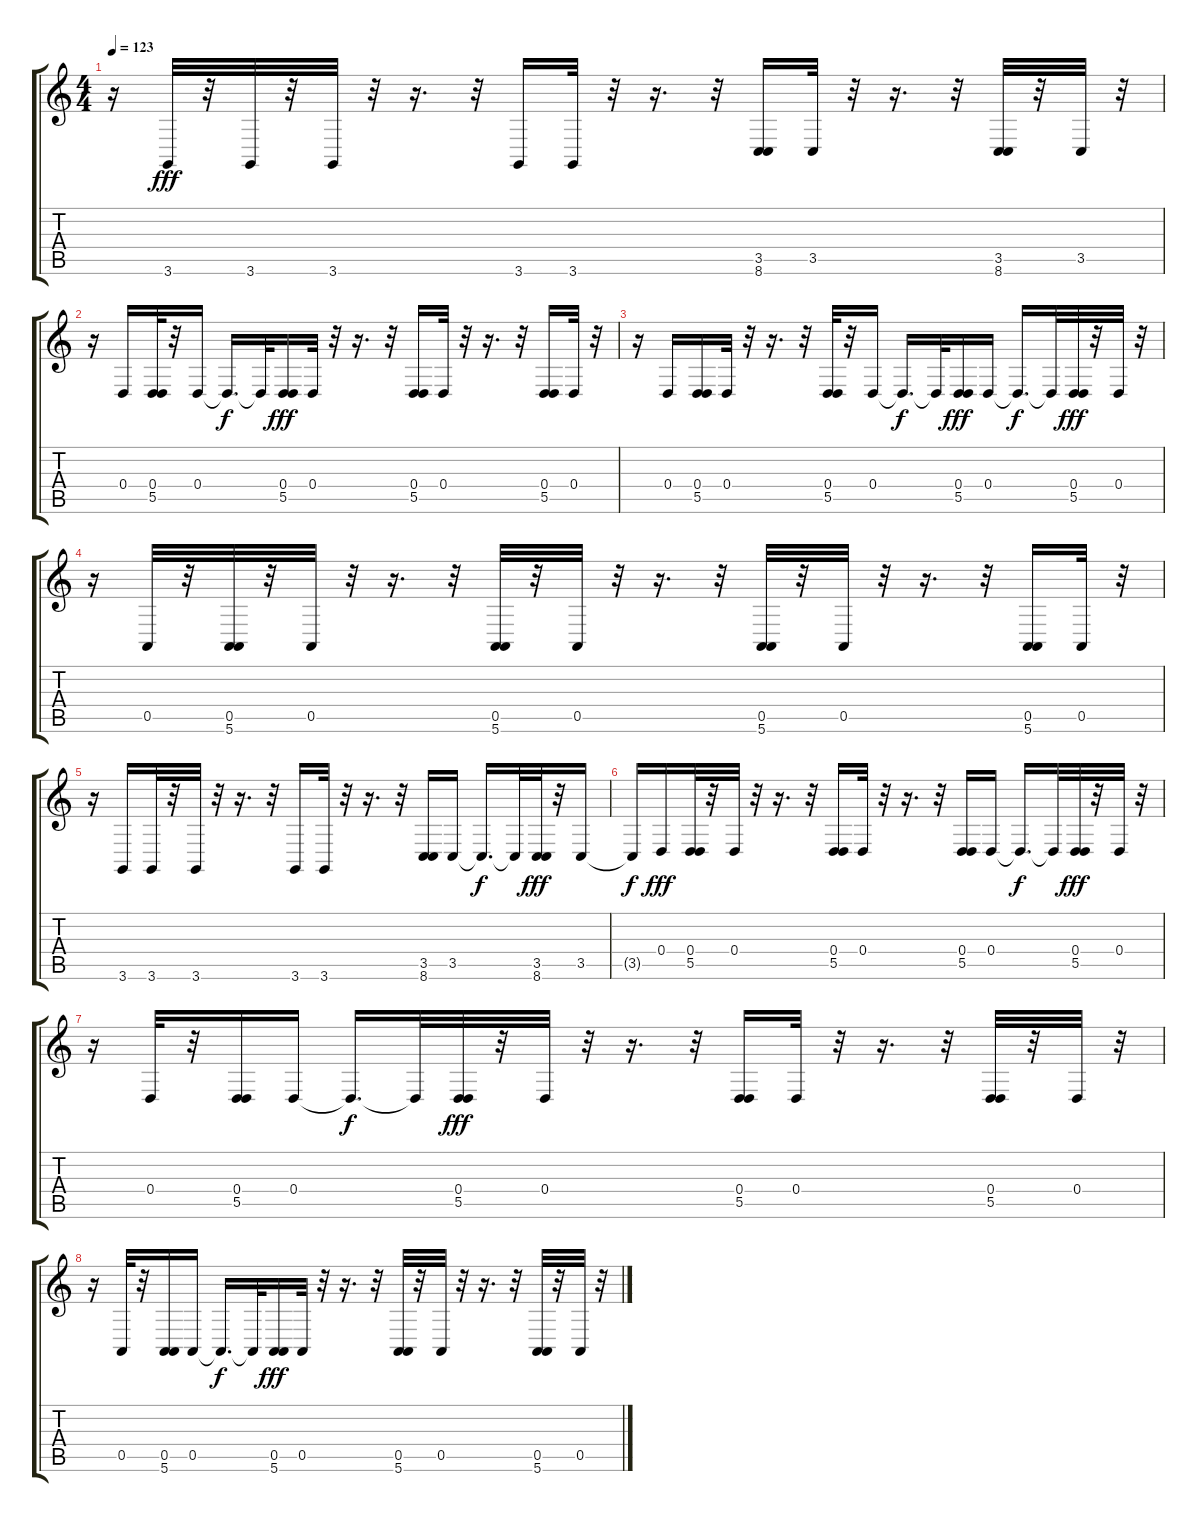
\track "" {instrument tremolostrings}
\staff {score tabs}
\tuning (E4 B3 G3 D3 A2 E2) {hide}
\ts (4 4)
\tempo 123
\clef g2
\ks c
r.16{dy fff} 3.6.32 r.32 3.6.32 r.32 3.6.32 r.32 r.16{d} r.32 3.6.16 3.6.32 r.32 r.16{d} r.32 (3.5 8.6).16 3.5.32 r.32 r.16{d} r.32 (3.5 8.6).32 r.32 3.5.32 r.32 |
r.16 0.4.16 (0.4 5.5).32 r.32 0.4.16 0.4{t}.16{d dy f} 0.4{t}.32 (0.4 5.5).16{dy fff} 0.4.32 r.32 r.16{d} r.32 (0.4 5.5).16 0.4.32 r.32 r.16{d} r.32 (0.4 5.5).16 0.4.32 r.32 |
r.16 0.4.16 (0.4 5.5).16 0.4.32 r.32 r.16{d} r.32 (0.4 5.5).32 r.32 0.4.16 0.4{t}.16{d dy f} 0.4{t}.32 (0.4 5.5).16{dy fff} 0.4.16 0.4{t}.16{d dy f} 0.4{t}.32 (0.4 5.5).32{dy fff} r.32 0.4.32 r.32 |
r.16 0.5.32 r.32 (0.5 5.6).32 r.32 0.5.32 r.32 r.16{d} r.32 (0.5 5.6).32 r.32 0.5.32 r.32 r.16{d} r.32 (0.5 5.6).32 r.32 0.5.32 r.32 r.16{d} r.32 (0.5 5.6).16 0.5.32 r.32 |
r.16 3.6.16 3.6.32 r.32 3.6.32 r.32 r.16{d} r.32 3.6.16 3.6.32 r.32 r.16{d} r.32 (3.5 8.6).16 3.5.16 3.5{t}.16{d dy f} 3.5{t}.32 (3.5 8.6).32{dy fff} r.32 3.5.16 |
3.5{t}.16{dy f} 0.4.16{dy fff} (0.4 5.5).32 r.32 0.4.32 r.32 r.16{d} r.32 (0.4 5.5).16 0.4.32 r.32 r.16{d} r.32 (0.4 5.5).16 0.4.16 0.4{t}.16{d dy f} 0.4{t}.32 (0.4 5.5).32{dy fff} r.32 0.4.32 r.32 |
r.16 0.4.32 r.32 (0.4 5.5).16 0.4.16 0.4{t}.16{d dy f} 0.4{t}.32 (0.4 5.5).32{dy fff} r.32 0.4.32 r.32 r.16{d} r.32 (0.4 5.5).16 0.4.32 r.32 r.16{d} r.32 (0.4 5.5).32 r.32 0.4.32 r.32 |
r.16 0.5.32 r.32 (0.5 5.6).16 0.5.16 0.5{t}.16{d dy f} 0.5{t}.32 (0.5 5.6).16{dy fff} 0.5.32 r.32 r.16{d} r.32 (0.5 5.6).32 r.32 0.5.32 r.32 r.16{d} r.32 (0.5 5.6).32 r.32 0.5.32 r.32
